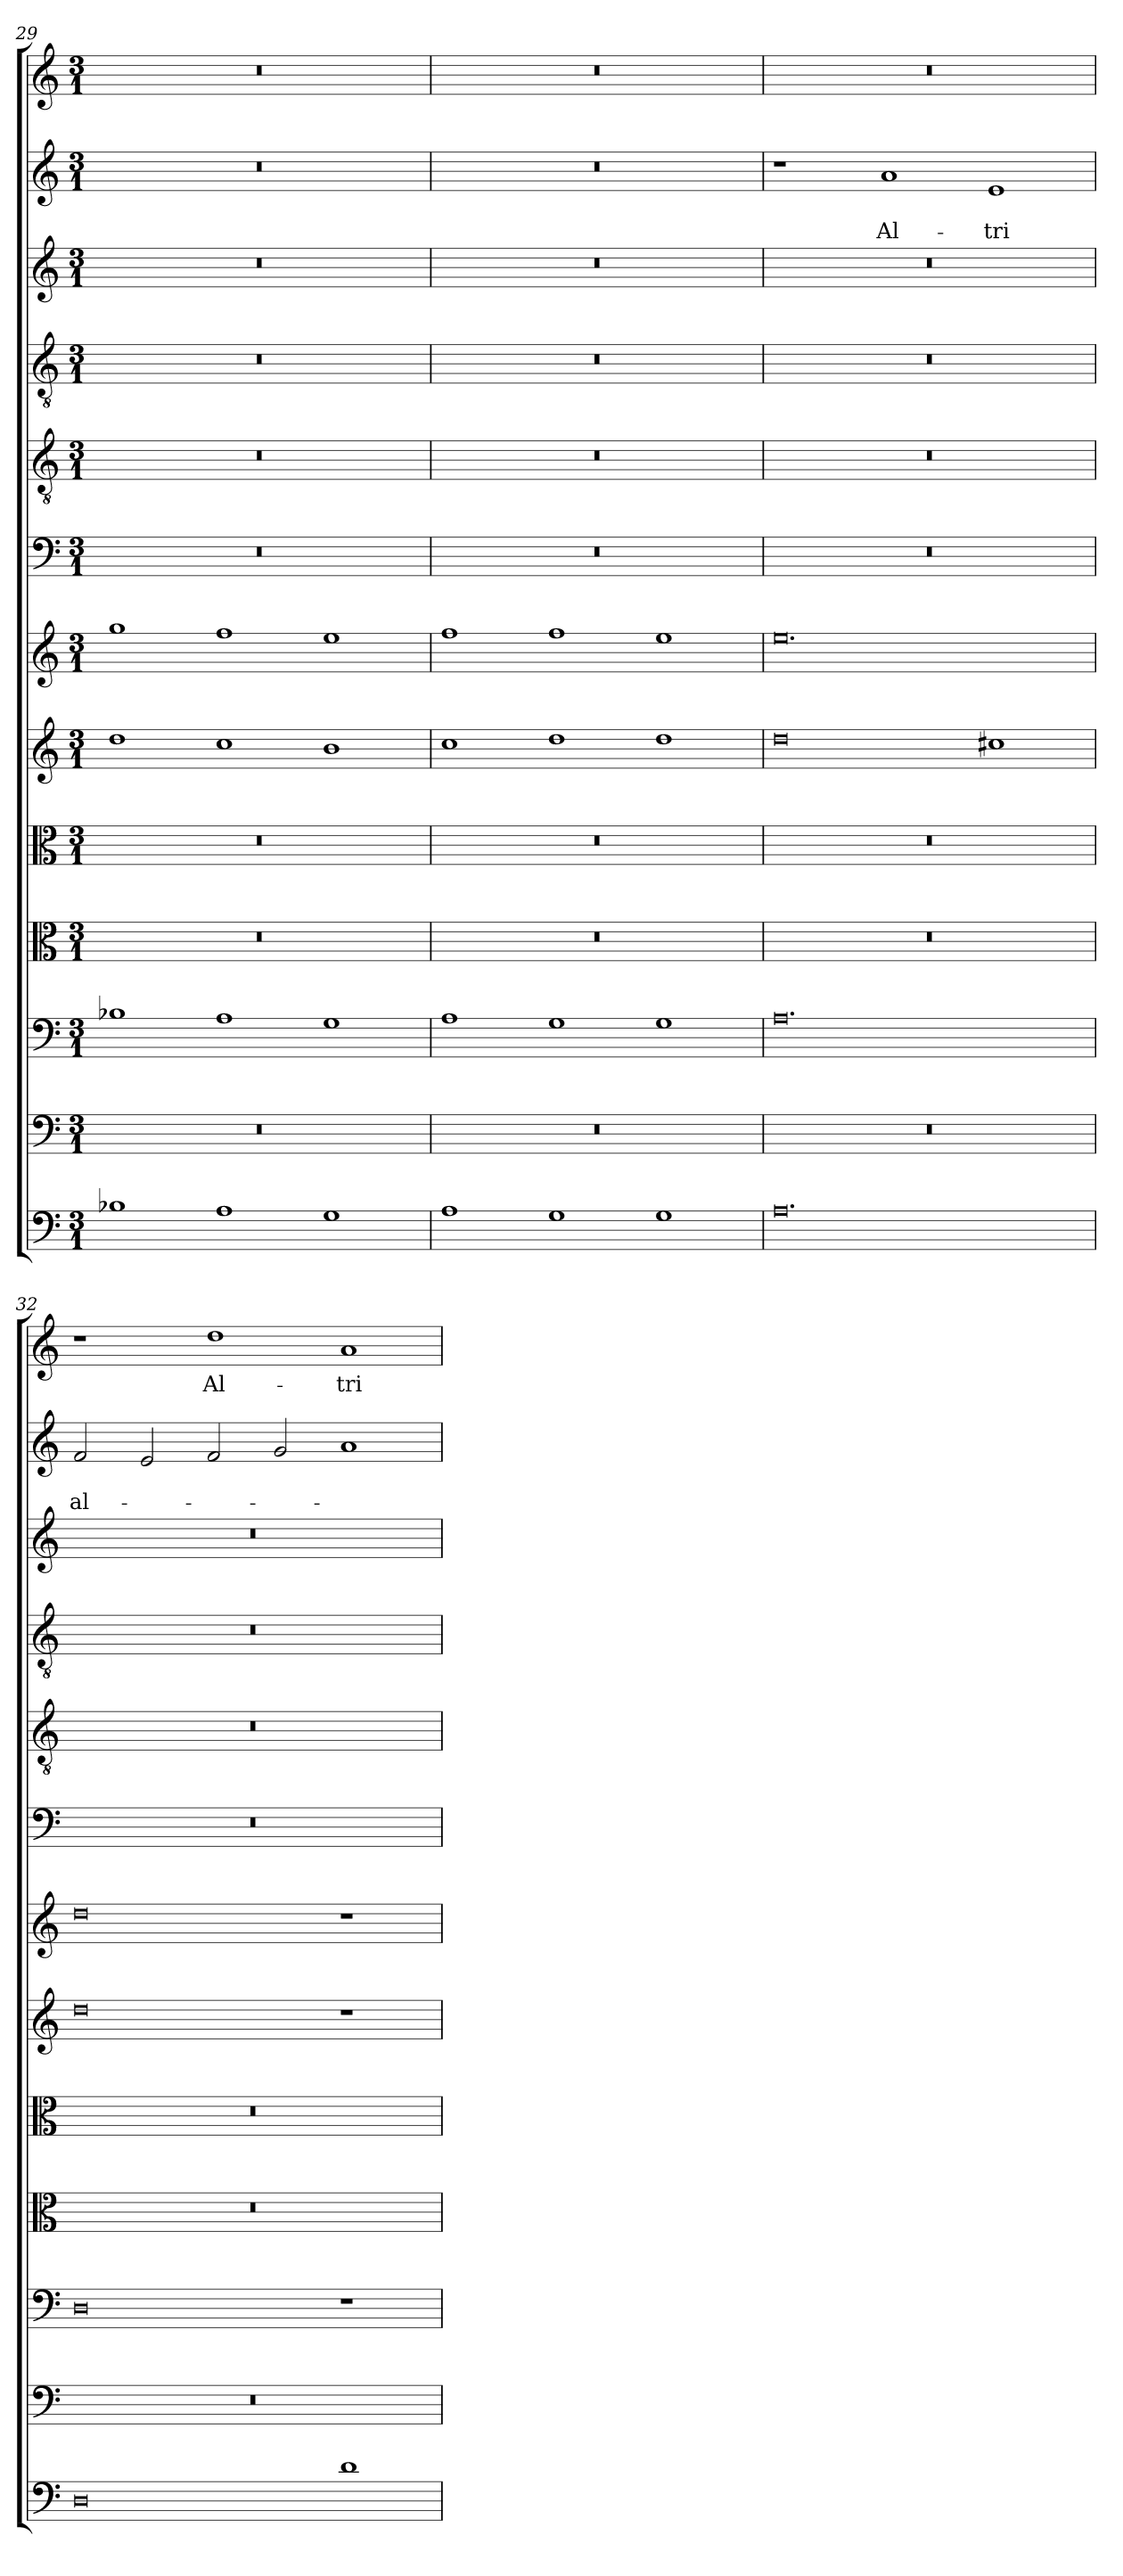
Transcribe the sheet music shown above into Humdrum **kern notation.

**kern	**kern	**kern	**kern	**kern	**kern	**kern	**kern	**kern	**kern	**kern	**kern	**text	**text	**kern	**text
*part13	*part12	*part11	*part10	*part9	*part8	*part7	*part6	*part5	*part4	*part3	*part2	*part2	*part2	*part1	*part1
*staff13	*staff12	*staff11	*staff10	*staff9	*staff8	*staff7	*staff6	*staff5	*staff4	*staff3	*staff2	*staff2	*staff2	*staff1	*staff1
*clefF4	*clefF4	*clefF4	*clefC3	*clefC3	*clefG2	*clefG2	*clefF4	*clefGv2	*clefGv2	*clefG2	*clefG2	*	*	*clefG2	*
*k[]	*k[]	*k[]	*k[]	*k[]	*k[]	*k[]	*k[]	*k[]	*k[]	*k[]	*k[]	*	*	*k[]	*
*C:	*C:	*C:	*C:	*C:	*C:	*C:	*C:	*C:	*C:	*C:	*C:	*	*	*C:	*
*M3/1	*M3/1	*M3/1	*M3/1	*M3/1	*M3/1	*M3/1	*M3/1	*M3/1	*M3/1	*M3/1	*M3/1	*	*	*M3/1	*
=29	=29	=29	=29	=29	=29	=29	=29	=29	=29	=29	=29	=29	=29	=29	=29
1B-X	0.r	1B-X	0.r	0.r	1dd	1gg	0.r	0.r	0.r	0.r	0.r	.	.	0.r	.
1A	.	1A	.	.	1cc	1ff	.	.	.	.	.	.	.	.	.
1G	.	1G	.	.	1b	1ee	.	.	.	.	.	.	.	.	.
=30	=30	=30	=30	=30	=30	=30	=30	=30	=30	=30	=30	=30	=30	=30	=30
1A	0.r	1A	0.r	0.r	1cc	1ff	0.r	0.r	0.r	0.r	0.r	.	.	0.r	.
1G	.	1G	.	.	1dd	1ff	.	.	.	.	.	.	.	.	.
1G	.	1G	.	.	1dd	1ee	.	.	.	.	.	.	.	.	.
=31	=31	=31	=31	=31	=31	=31	=31	=31	=31	=31	=31	=31	=31	=31	=31
0.A	0.r	0.A	0.r	0.r	0dd	0.ee	0.r	0.r	0.r	0.r	1r	.	.	0.r	.
!	!	!	!	!	!	!	!	!	!	!	!	!	!LO:LY:b	!	!
.	.	.	.	.	.	.	.	.	.	.	1a	.	Al-	.	.
!	!	!	!	!	!	!	!	!	!	!	!	!	!LO:LY:b	!	!
.	.	.	.	.	1cc#X	.	.	.	.	.	1e	.	-tri	.	.
=32	=32	=32	=32	=32	=32	=32	=32	=32	=32	=32	=32	=32	=32	=32	=32
!	!	!	!	!	!	!	!	!	!	!	!	!	!LO:LY:b	!	!
0D	0.r	0D	0.r	0.r	0dd	0dd	0.r	0.r	0.r	0.r	2f/	.	al-	1r	.
.	.	.	.	.	.	.	.	.	.	.	2e/	.	.	.	.
!	!	!	!	!	!	!	!	!	!	!	!	!	!	!	!LO:LY:b
.	.	.	.	.	.	.	.	.	.	.	2f/	.	.	1dd	Al-
.	.	.	.	.	.	.	.	.	.	.	2g/	.	.	.	.
!	!	!	!	!	!	!	!	!	!	!	!	!	!	!	!LO:LY:b
1d	.	1r	.	.	1r	1r	.	.	.	.	1a	.	.	1a	-tri
=	=	=	=	=	=	=	=	=	=	=	=	=	=	=	=
*-	*-	*-	*-	*-	*-	*-	*-	*-	*-	*-	*-	*-	*-	*-	*-
